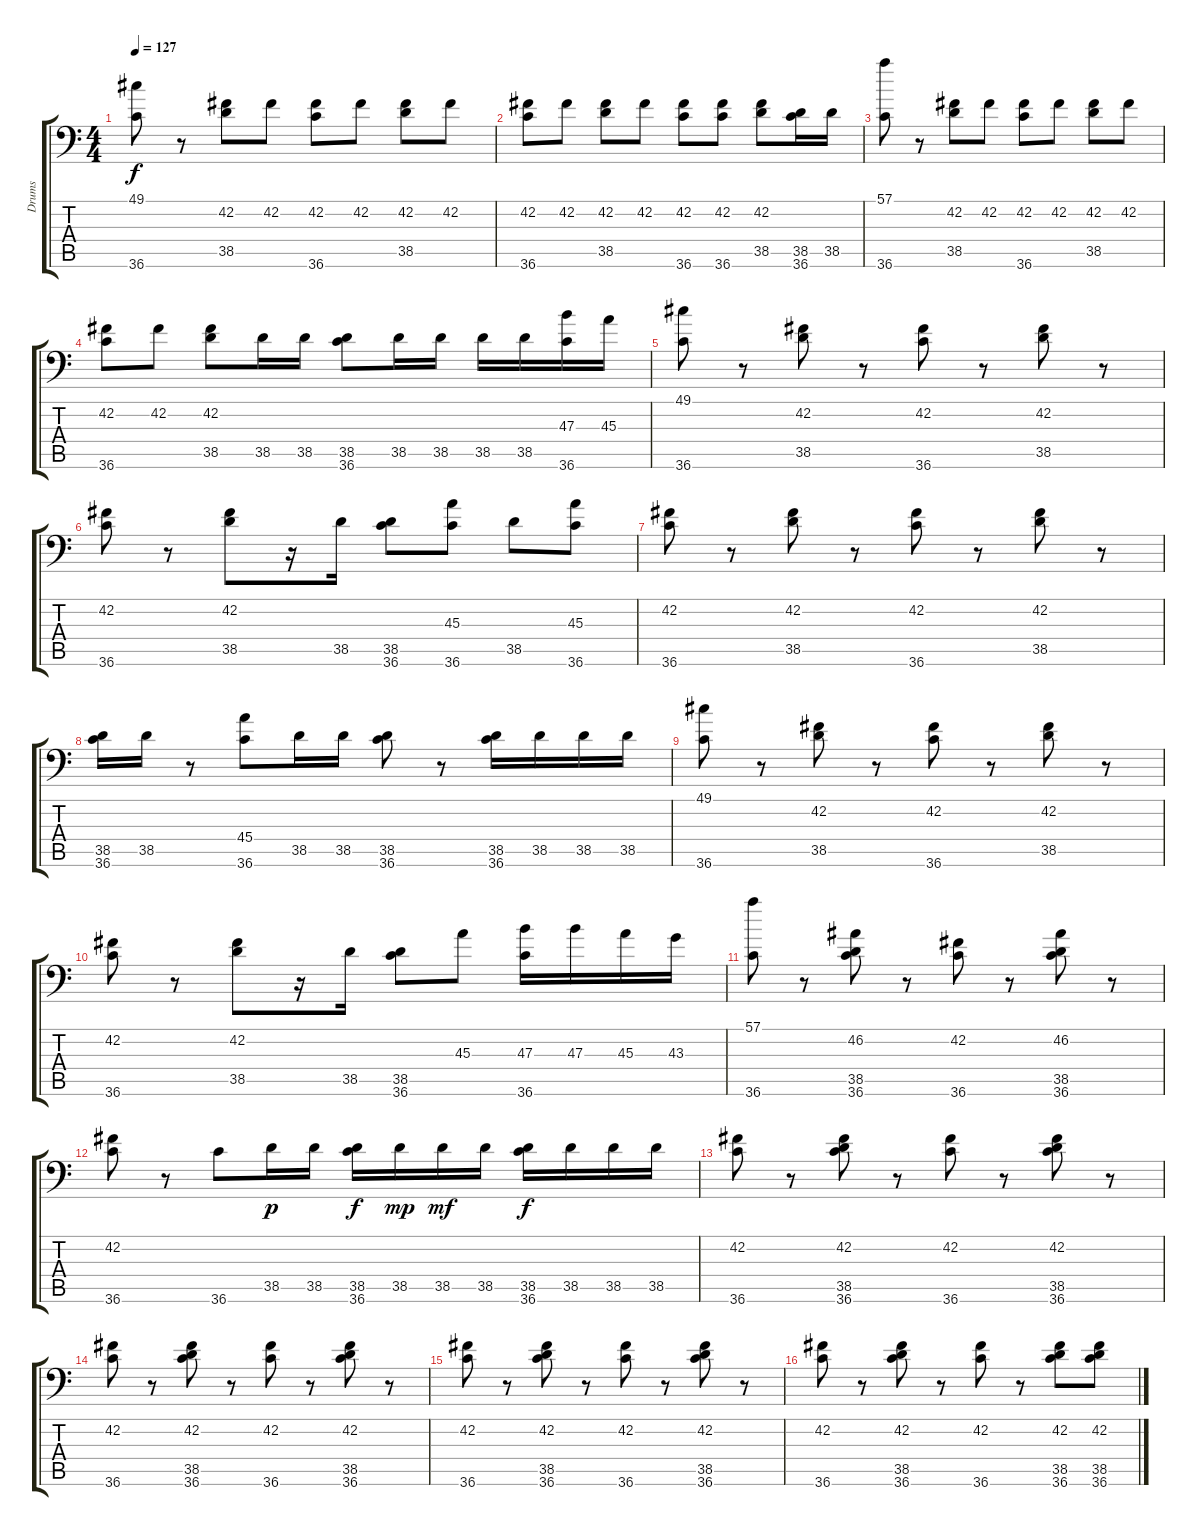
\track ("Drums" "Drums") {instrument acousticgrandpiano}
\staff {score tabs}
\tuning (C-1 C-1 C-1 C-1 C-1 C-1) {hide}
\ts (4 4)
\tempo 127
\clef f4
\ks c
(49.1 36.6).8{dy f} r.8 (42.2 38.5).8 42.2.8 (42.2 36.6).8 42.2.8 (42.2 38.5).8 42.2.8 |
(42.2 36.6).8 42.2.8 (42.2 38.5).8 42.2.8 (42.2 36.6).8 (42.2 36.6).8 (42.2 38.5).8 (38.5 36.6).16 38.5.16 |
(57.1 36.6).8 r.8 (42.2 38.5).8 42.2.8 (42.2 36.6).8 42.2.8 (42.2 38.5).8 42.2.8 |
(42.2 36.6).8 42.2.8 (42.2 38.5).8 38.5.16 38.5.16 (38.5 36.6).8 38.5.16 38.5.16 38.5.16 38.5.16 (47.3 36.6).16 45.3.16 |
(49.1 36.6).8 r.8 (42.2 38.5).8 r.8 (42.2 36.6).8 r.8 (42.2 38.5).8 r.8 |
(42.2 36.6).8 r.8 (42.2 38.5).8 r.16 38.5.16 (38.5 36.6).8 (45.3 36.6).8 38.5.8 (45.3 36.6).8 |
(42.2 36.6).8 r.8 (42.2 38.5).8 r.8 (42.2 36.6).8 r.8 (42.2 38.5).8 r.8 |
(38.5 36.6).16 38.5.16 r.8 (45.4 36.6).8 38.5.16 38.5.16 (38.5 36.6).8 r.8 (38.5 36.6).16 38.5.16 38.5.16 38.5.16 |
(49.1 36.6).8 r.8 (42.2 38.5).8 r.8 (42.2 36.6).8 r.8 (42.2 38.5).8 r.8 |
(42.2 36.6).8 r.8 (42.2 38.5).8 r.16 38.5.16 (38.5 36.6).8 45.3.8 (47.3 36.6).16 47.3.16 45.3.16 43.3.16 |
(57.1 36.6).8 r.8 (46.2 38.5 36.6).8 r.8 (42.2 36.6).8 r.8 (46.2 38.5 36.6).8 r.8 |
(42.2 36.6).8 r.8 36.6.8 38.5.16{dy p} 38.5.16 (38.5 36.6).16{dy f} 38.5.16{dy mp} 38.5.16{dy mf} 38.5.16 (38.5 36.6).16{dy f} 38.5.16 38.5.16 38.5.16 |
(42.2 36.6).8 r.8 (42.2 38.5 36.6).8 r.8 (42.2 36.6).8 r.8 (42.2 38.5 36.6).8 r.8 |
(42.2 36.6).8 r.8 (42.2 38.5 36.6).8 r.8 (42.2 36.6).8 r.8 (42.2 38.5 36.6).8 r.8 |
(42.2 36.6).8 r.8 (42.2 38.5 36.6).8 r.8 (42.2 36.6).8 r.8 (42.2 38.5 36.6).8 r.8 |
(42.2 36.6).8 r.8 (42.2 38.5 36.6).8 r.8 (42.2 36.6).8 r.8 (42.2 38.5 36.6).8 (42.2 38.5 36.6).8
